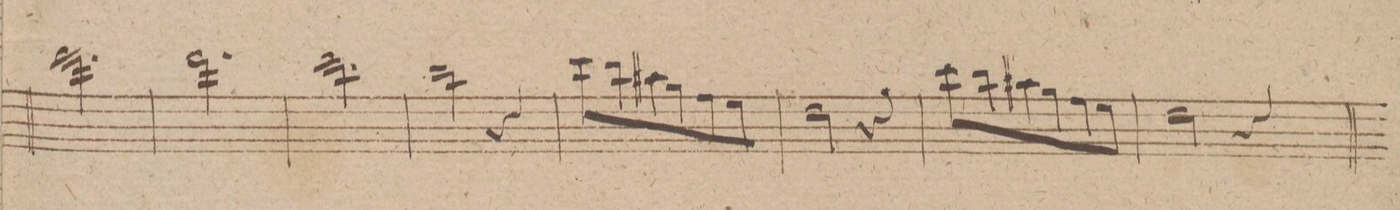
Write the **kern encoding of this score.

**kern	**dynam
*I"Oboe 1mo	*
*clefG2	*
*k[f#c#g#d#]	*
*M3/4	*
2.eee	.
=61	=61
2.ddd#	.
=62	=62
2.ccc#	.
=63	=63
2bb	.
4r	.
=64	=64
8ccc#L	.
8bb	.
8aa#X	.
8gg#	.
8ff#	.
8eeJ	.
=65	=65
2dd#	.
4r	.
=66	=66
8ccc#L	.
8bb	.
8aa#X	.
8gg#	.
8ff#	.
8eeJ	.
=67	=67
2dd#	.
4r	.
=68	=68
*-	*-
